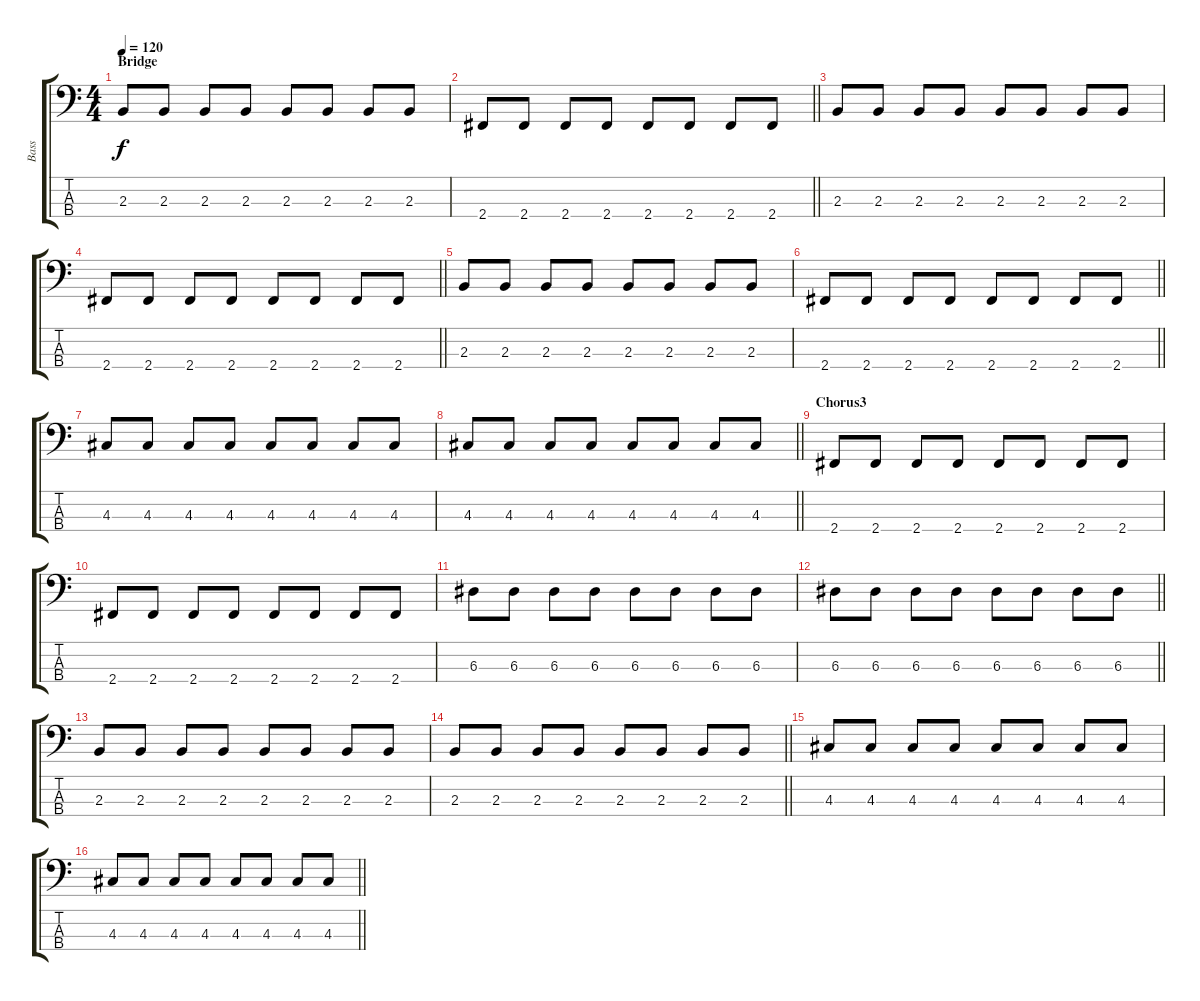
\track ("Bass" "Bass") {instrument electricbasspick}
\staff {score tabs}
\tuning (G2 D2 A1 E1) {hide}
\ts (4 4)
\section ("" "Bridge")
\tempo 120
\clef f4
\ks c
2.3.8{dy f} 2.3.8 2.3.8 2.3.8 2.3.8 2.3.8 2.3.8 2.3.8 |
\barLineRight lightlight
2.4.8 2.4.8 2.4.8 2.4.8 2.4.8 2.4.8 2.4.8 2.4.8 |
2.3.8 2.3.8 2.3.8 2.3.8 2.3.8 2.3.8 2.3.8 2.3.8 |
\barLineRight lightlight
2.4.8 2.4.8 2.4.8 2.4.8 2.4.8 2.4.8 2.4.8 2.4.8 |
2.3.8 2.3.8 2.3.8 2.3.8 2.3.8 2.3.8 2.3.8 2.3.8 |
\barLineRight lightlight
2.4.8 2.4.8 2.4.8 2.4.8 2.4.8 2.4.8 2.4.8 2.4.8 |
4.3.8 4.3.8 4.3.8 4.3.8 4.3.8 4.3.8 4.3.8 4.3.8 |
\barLineRight lightlight
4.3.8 4.3.8 4.3.8 4.3.8 4.3.8 4.3.8 4.3.8 4.3.8 |
\section ("" "Chorus3")
2.4.8 2.4.8 2.4.8 2.4.8 2.4.8 2.4.8 2.4.8 2.4.8 |
2.4.8 2.4.8 2.4.8 2.4.8 2.4.8 2.4.8 2.4.8 2.4.8 |
6.3.8 6.3.8 6.3.8 6.3.8 6.3.8 6.3.8 6.3.8 6.3.8 |
\barLineRight lightlight
6.3.8 6.3.8 6.3.8 6.3.8 6.3.8 6.3.8 6.3.8 6.3.8 |
2.3.8 2.3.8 2.3.8 2.3.8 2.3.8 2.3.8 2.3.8 2.3.8 |
\barLineRight lightlight
2.3.8 2.3.8 2.3.8 2.3.8 2.3.8 2.3.8 2.3.8 2.3.8 |
4.3.8 4.3.8 4.3.8 4.3.8 4.3.8 4.3.8 4.3.8 4.3.8 |
\barLineRight lightlight
4.3.8 4.3.8 4.3.8 4.3.8 4.3.8 4.3.8 4.3.8 4.3.8
